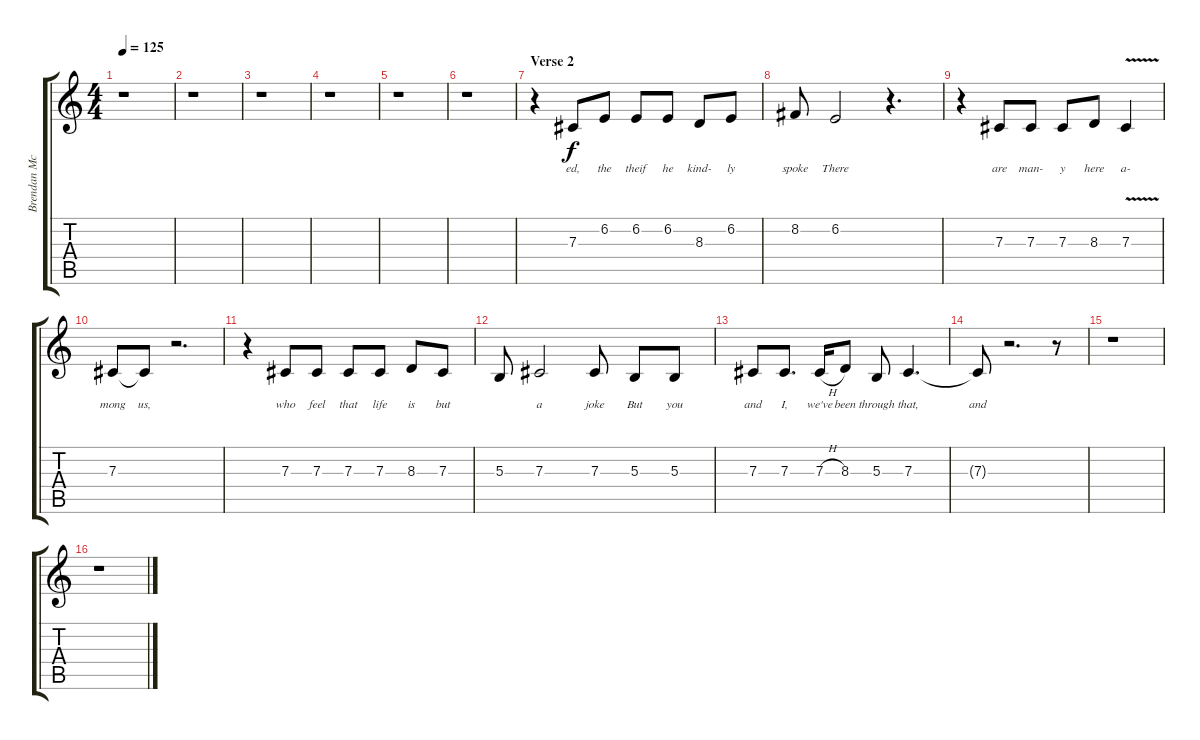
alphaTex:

\track ("Brendan McCreary [Vocals]" "Brendan Mc") {instrument cello}
\staff {score tabs}
\tuning (Eb4 Bb3 Gb3 Db3 Ab2 Db2) {hide}
\ts (4 4)
\tempo 125
\clef g2
\ks c
r.1{dy f} |
r.1 |
r.1 |
r.1 |
r.1 |
r.1 |
\section ("" "Verse 2")
r.4 7.3.8{lyrics (0 "ed,") lyrics (1 "") lyrics (2 "") lyrics (3 "") lyrics (4 "")} 6.2.8{lyrics (0 "the") lyrics (1 "") lyrics (2 "") lyrics (3 "") lyrics (4 "")} 6.2.8{lyrics (0 "theif") lyrics (1 "") lyrics (2 "") lyrics (3 "") lyrics (4 "")} 6.2.8{lyrics (0 "he") lyrics (1 "") lyrics (2 "") lyrics (3 "") lyrics (4 "")} 8.3.8{lyrics (0 "kind-") lyrics (1 "") lyrics (2 "") lyrics (3 "") lyrics (4 "")} 6.2.8{lyrics (0 "ly") lyrics (1 "") lyrics (2 "") lyrics (3 "") lyrics (4 "")} |
8.2.8{lyrics (0 "spoke") lyrics (1 "") lyrics (2 "") lyrics (3 "") lyrics (4 "")} 6.2.2{lyrics (0 "There") lyrics (1 "") lyrics (2 "") lyrics (3 "") lyrics (4 "")} r.4{d} |
r.4 7.3.8{lyrics (0 "are") lyrics (1 "") lyrics (2 "") lyrics (3 "") lyrics (4 "")} 7.3.8{lyrics (0 "man-") lyrics (1 "") lyrics (2 "") lyrics (3 "") lyrics (4 "")} 7.3.8{lyrics (0 "y") lyrics (1 "") lyrics (2 "") lyrics (3 "") lyrics (4 "")} 8.3.8{lyrics (0 "here") lyrics (1 "") lyrics (2 "") lyrics (3 "") lyrics (4 "")} 7.3{v}.4{lyrics (0 "a-") lyrics (1 "") lyrics (2 "") lyrics (3 "") lyrics (4 "")} |
7.3.8{lyrics (0 "mong") lyrics (1 "") lyrics (2 "") lyrics (3 "") lyrics (4 "")} 7.3{t}.8{lyrics (0 "us,") lyrics (1 "") lyrics (2 "") lyrics (3 "") lyrics (4 "")} r.2{d} |
r.4 7.3.8{lyrics (0 "who") lyrics (1 "") lyrics (2 "") lyrics (3 "") lyrics (4 "")} 7.3.8{lyrics (0 "feel") lyrics (1 "") lyrics (2 "") lyrics (3 "") lyrics (4 "")} 7.3.8{lyrics (0 "that") lyrics (1 "") lyrics (2 "") lyrics (3 "") lyrics (4 "")} 7.3.8{lyrics (0 "life") lyrics (1 "") lyrics (2 "") lyrics (3 "") lyrics (4 "")} 8.3.8{lyrics (0 "is") lyrics (1 "") lyrics (2 "") lyrics (3 "") lyrics (4 "")} 7.3.8{lyrics (0 "but") lyrics (1 "") lyrics (2 "") lyrics (3 "") lyrics (4 "")} |
5.3.8{lyrics (0 "") lyrics (1 "") lyrics (2 "") lyrics (3 "") lyrics (4 "")} 7.3.2{lyrics (0 "a") lyrics (1 "") lyrics (2 "") lyrics (3 "") lyrics (4 "")} 7.3.8{lyrics (0 "joke") lyrics (1 "") lyrics (2 "") lyrics (3 "") lyrics (4 "")} 5.3.8{lyrics (0 "But") lyrics (1 "") lyrics (2 "") lyrics (3 "") lyrics (4 "")} 5.3.8{lyrics (0 "you") lyrics (1 "") lyrics (2 "") lyrics (3 "") lyrics (4 "")} |
7.3.8{lyrics (0 "and") lyrics (1 "") lyrics (2 "") lyrics (3 "") lyrics (4 "")} 7.3.8{d lyrics (0 "I,") lyrics (1 "") lyrics (2 "") lyrics (3 "") lyrics (4 "")} 7.3{h}.16{lyrics (0 "we've") lyrics (1 "") lyrics (2 "") lyrics (3 "") lyrics (4 "")} 8.3.8{lyrics (0 "been") lyrics (1 "") lyrics (2 "") lyrics (3 "") lyrics (4 "")} 5.3.8{lyrics (0 "through") lyrics (1 "") lyrics (2 "") lyrics (3 "") lyrics (4 "")} 7.3.4{d lyrics (0 "that,") lyrics (1 "") lyrics (2 "") lyrics (3 "") lyrics (4 "")} |
7.3{t}.8{lyrics (0 "and") lyrics (1 "") lyrics (2 "") lyrics (3 "") lyrics (4 "")} r.2{d} r.8 |
r.1 |
r.1
